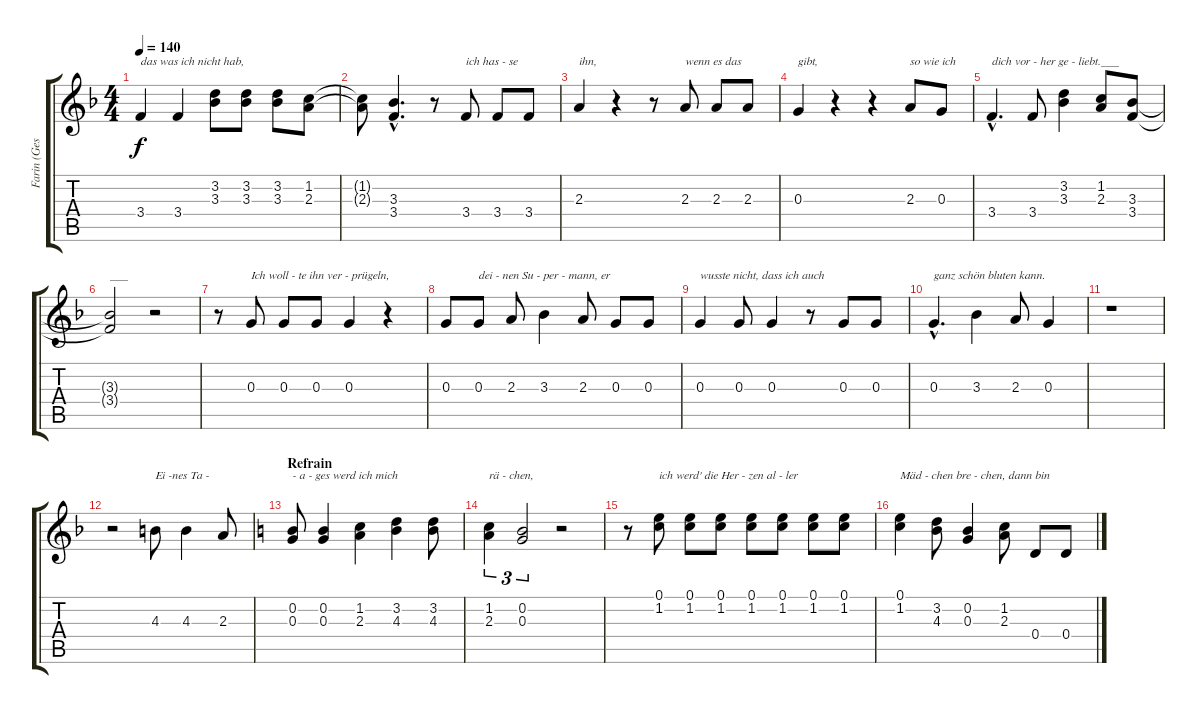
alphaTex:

\track ("Farin (Gesang)" "Farin (Ges") {instrument overdrivenguitar}
\staff {score tabs}
\tuning (E4 B3 G3 D3 A2 E2) {hide}
\ts (4 4)
\tempo 140
\clef g2
\ks f
3.4.4{txt "das was ich nicht hab," dy f} 3.4.4 (3.2 3.3).8 (3.2 3.3).8 (3.2 3.3).8 (1.2 2.3).8 |
(1.2{t} 2.3{t}).8 (3.3{hac} 3.4{hac}).4{d} r.8 3.4.8{txt "ich has - se"} 3.4.8 3.4.8 |
2.3.4{txt "ihn,"} r.4 r.8 2.3.8{txt "wenn es das"} 2.3.8 2.3.8 |
0.3.4{txt "gibt,"} r.4 r.4 2.3.8{txt "so wie ich"} 0.3.8 |
3.4{hac}.4{d txt "dich vor - her ge - liebt.___"} 3.4.8 (3.2 3.3).4 (1.2 2.3).8 (3.3 3.4).8 |
(3.3{t} 3.4{t}).2{txt "___"} r.2 |
r.8 0.3.8{txt "Ich woll - te ihn ver - prügeln,"} 0.3.8 0.3.8 0.3.4 r.4 |
0.3.8 0.3.8{txt "dei - nen Su - per - mann, er"} 2.3.8 3.3.4 2.3.8 0.3.8 0.3.8 |
0.3.4{txt "wusste nicht, dass ich auch"} 0.3.8 0.3.4 r.8 0.3.8 0.3.8 |
0.3{hac}.4{d txt "ganz schön bluten kann."} 3.3.4 2.3.8 0.3.4 |
r.1 |
r.2 4.3.8{txt "Ei -nes Ta - "} 4.3.4 2.3.8 |
\section ("" "Refrain")
\ks c
(0.2 0.3).8{txt "- a - ges werd ich mich"} (0.2 0.3).4 (1.2 2.3).4 (3.2 4.3).4 (3.2 4.3).8 |
(1.2 2.3).4{tu (3 2) txt "rä - chen,"} (0.2 0.3).2{tu (3 2)} r.2 |
r.8 (0.1 1.2).8{txt "ich werd' die Her - zen al - ler"} (0.1 1.2).8 (0.1 1.2).8 (0.1 1.2).8 (0.1 1.2).8 (0.1 1.2).8 (0.1 1.2).8 |
(0.1 1.2).4{txt "Mäd - chen bre - chen, dann bin"} (3.2 4.3).8 (0.2 0.3).4 (1.2 2.3).8 0.4.8 0.4.8
